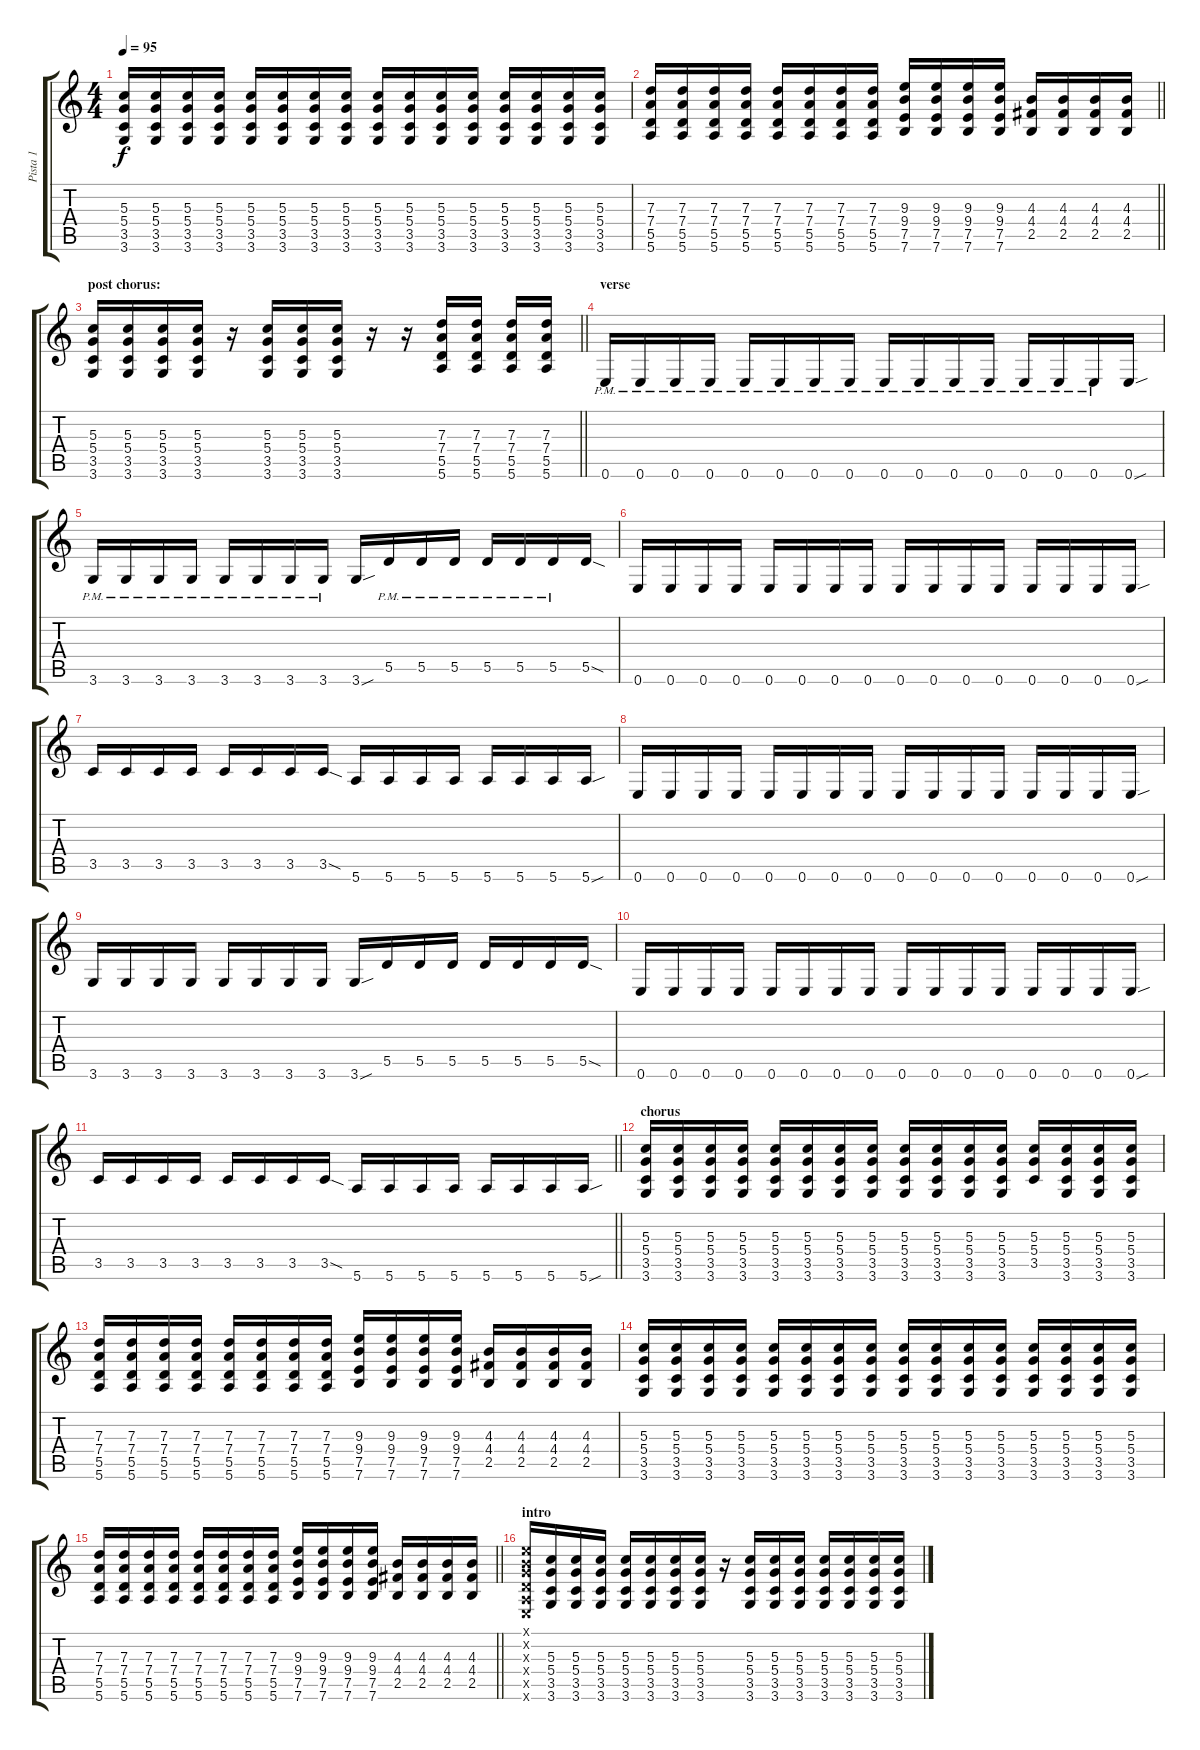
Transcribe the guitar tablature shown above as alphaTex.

\track ("Pista 1" "Pista 1") {instrument distortionguitar}
\staff {score tabs}
\tuning (E4 B3 G3 D3 A2 E2) {hide}
\ts (4 4)
\tempo 95
\clef g2
\ks c
(5.3 5.4 3.5 3.6).16{dy f} (5.3 5.4 3.5 3.6).16 (5.3 5.4 3.5 3.6).16 (5.3 5.4 3.5 3.6).16 (5.3 5.4 3.5 3.6).16 (5.3 5.4 3.5 3.6).16 (5.3 5.4 3.5 3.6).16 (5.3 5.4 3.5 3.6).16 (5.3 5.4 3.5 3.6).16 (5.3 5.4 3.5 3.6).16 (5.3 5.4 3.5 3.6).16 (5.3 5.4 3.5 3.6).16 (5.3 5.4 3.5 3.6).16 (5.3 5.4 3.5 3.6).16 (5.3 5.4 3.5 3.6).16 (5.3 5.4 3.5 3.6).16 |
\barLineRight lightlight
(7.3 7.4 5.5 5.6).16 (7.3 7.4 5.5 5.6).16 (7.3 7.4 5.5 5.6).16 (7.3 7.4 5.5 5.6).16 (7.3 7.4 5.5 5.6).16 (7.3 7.4 5.5 5.6).16 (7.3 7.4 5.5 5.6).16 (7.3 7.4 5.5 5.6).16 (9.3 9.4 7.5 7.6).16 (9.3 9.4 7.5 7.6).16 (9.3 9.4 7.5 7.6).16 (9.3 9.4 7.5 7.6).16 (4.3 4.4 2.5).16 (4.3 4.4 2.5).16 (4.3 4.4 2.5).16 (4.3 4.4 2.5).16 |
\section ("" "post chorus:")
\barLineRight lightlight
(5.3 5.4 3.5 3.6).16 (5.3 5.4 3.5 3.6).16 (5.3 5.4 3.5 3.6).16 (5.3 5.4 3.5 3.6).16 r.16 (5.3 5.4 3.5 3.6).16 (5.3 5.4 3.5 3.6).16 (5.3 5.4 3.5 3.6).16 r.16 r.16 (7.3 7.4 5.5 5.6).16 (7.3 7.4 5.5 5.6).16 (7.3 7.4 5.5 5.6).16 (7.3 7.4 5.5 5.6).16 |
\section ("" "verse")
0.6{pm}.16 0.6{pm}.16 0.6{pm}.16 0.6{pm}.16 0.6{pm}.16 0.6{pm}.16 0.6{pm}.16 0.6{pm}.16 0.6{pm}.16 0.6{pm}.16 0.6{pm}.16 0.6{pm}.16 0.6{pm}.16 0.6{pm}.16 0.6{pm}.16 0.6{sou}.16 |
3.6{pm}.16 3.6{pm}.16 3.6{pm}.16 3.6{pm}.16 3.6{pm}.16 3.6{pm}.16 3.6{pm}.16 3.6{pm}.16 3.6{sou}.16 5.5{pm}.16 5.5{pm}.16 5.5{pm}.16 5.5{pm}.16 5.5{pm}.16 5.5{pm}.16 5.5{sod}.16 |
0.6.16 0.6.16 0.6.16 0.6.16 0.6.16 0.6.16 0.6.16 0.6.16 0.6.16 0.6.16 0.6.16 0.6.16 0.6.16 0.6.16 0.6.16 0.6{sou}.16 |
3.5.16 3.5.16 3.5.16 3.5.16 3.5.16 3.5.16 3.5.16 3.5{sod}.16 5.6.16 5.6.16 5.6.16 5.6.16 5.6.16 5.6.16 5.6.16 5.6{sou}.16 |
0.6.16 0.6.16 0.6.16 0.6.16 0.6.16 0.6.16 0.6.16 0.6.16 0.6.16 0.6.16 0.6.16 0.6.16 0.6.16 0.6.16 0.6.16 0.6{sou}.16 |
3.6.16 3.6.16 3.6.16 3.6.16 3.6.16 3.6.16 3.6.16 3.6.16 3.6{sou}.16 5.5.16 5.5.16 5.5.16 5.5.16 5.5.16 5.5.16 5.5{sod}.16 |
0.6.16 0.6.16 0.6.16 0.6.16 0.6.16 0.6.16 0.6.16 0.6.16 0.6.16 0.6.16 0.6.16 0.6.16 0.6.16 0.6.16 0.6.16 0.6{sou}.16 |
\barLineRight lightlight
3.5.16 3.5.16 3.5.16 3.5.16 3.5.16 3.5.16 3.5.16 3.5{sod}.16 5.6.16 5.6.16 5.6.16 5.6.16 5.6.16 5.6.16 5.6.16 5.6{sou}.16 |
\section ("" "chorus")
(5.3 5.4 3.5 3.6).16 (5.3 5.4 3.5 3.6).16 (5.3 5.4 3.5 3.6).16 (5.3 5.4 3.5 3.6).16 (5.3 5.4 3.5 3.6).16 (5.3 5.4 3.5 3.6).16 (5.3 5.4 3.5 3.6).16 (5.3 5.4 3.5 3.6).16 (5.3 5.4 3.5 3.6).16 (5.3 5.4 3.5 3.6).16 (5.3 5.4 3.5 3.6).16 (5.3 5.4 3.5 3.6).16 (5.3 5.4 3.5).16 (5.3 5.4 3.5 3.6).16 (5.3 5.4 3.5 3.6).16 (5.3 5.4 3.5 3.6).16 |
(7.3 7.4 5.5 5.6).16 (7.3 7.4 5.5 5.6).16 (7.3 7.4 5.5 5.6).16 (7.3 7.4 5.5 5.6).16 (7.3 7.4 5.5 5.6).16 (7.3 7.4 5.5 5.6).16 (7.3 7.4 5.5 5.6).16 (7.3 7.4 5.5 5.6).16 (9.3 9.4 7.5 7.6).16 (9.3 9.4 7.5 7.6).16 (9.3 9.4 7.5 7.6).16 (9.3 9.4 7.5 7.6).16 (4.3 4.4 2.5).16 (4.3 4.4 2.5).16 (4.3 4.4 2.5).16 (4.3 4.4 2.5).16 |
(5.3 5.4 3.5 3.6).16 (5.3 5.4 3.5 3.6).16 (5.3 5.4 3.5 3.6).16 (5.3 5.4 3.5 3.6).16 (5.3 5.4 3.5 3.6).16 (5.3 5.4 3.5 3.6).16 (5.3 5.4 3.5 3.6).16 (5.3 5.4 3.5 3.6).16 (5.3 5.4 3.5 3.6).16 (5.3 5.4 3.5 3.6).16 (5.3 5.4 3.5 3.6).16 (5.3 5.4 3.5 3.6).16 (5.3 5.4 3.5 3.6).16 (5.3 5.4 3.5 3.6).16 (5.3 5.4 3.5 3.6).16 (5.3 5.4 3.5 3.6).16 |
\barLineRight lightlight
(7.3 7.4 5.5 5.6).16 (7.3 7.4 5.5 5.6).16 (7.3 7.4 5.5 5.6).16 (7.3 7.4 5.5 5.6).16 (7.3 7.4 5.5 5.6).16 (7.3 7.4 5.5 5.6).16 (7.3 7.4 5.5 5.6).16 (7.3 7.4 5.5 5.6).16 (9.3 9.4 7.5 7.6).16 (9.3 9.4 7.5 7.6).16 (9.3 9.4 7.5 7.6).16 (9.3 9.4 7.5 7.6).16 (4.3 4.4 2.5).16 (4.3 4.4 2.5).16 (4.3 4.4 2.5).16 (4.3 4.4 2.5).16 |
\section ("" "intro")
(0.1{x} 0.2{x} 0.3{x} 0.4{x} 0.5{x} 0.6{x}).16 (5.3 5.4 3.5 3.6).16 (5.3 5.4 3.5 3.6).16 (5.3 5.4 3.5 3.6).16 (5.3 5.4 3.5 3.6).16 (5.3 5.4 3.5 3.6).16 (5.3 5.4 3.5 3.6).16 (5.3 5.4 3.5 3.6).16 r.16 (5.3 5.4 3.5 3.6).16 (5.3 5.4 3.5 3.6).16 (5.3 5.4 3.5 3.6).16 (5.3 5.4 3.5 3.6).16 (5.3 5.4 3.5 3.6).16 (5.3 5.4 3.5 3.6).16 (5.3 5.4 3.5 3.6).16
